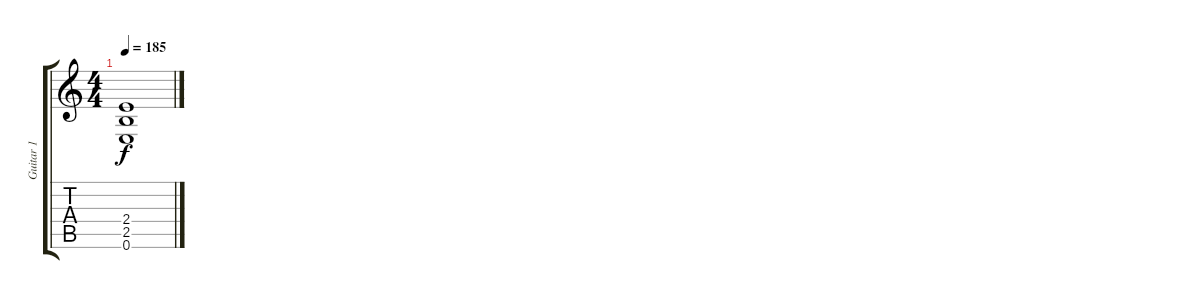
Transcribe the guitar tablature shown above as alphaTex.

\track ("Guitar 1" "Guitar 1") {instrument overdrivenguitar}
\staff {score tabs}
\tuning (E4 B3 G3 D3 A2 E2) {hide}
\ts (4 4)
\tempo 185
\clef g2
\ks c
(2.4{t} 2.5{t} 0.6{t}).1{dy f}
